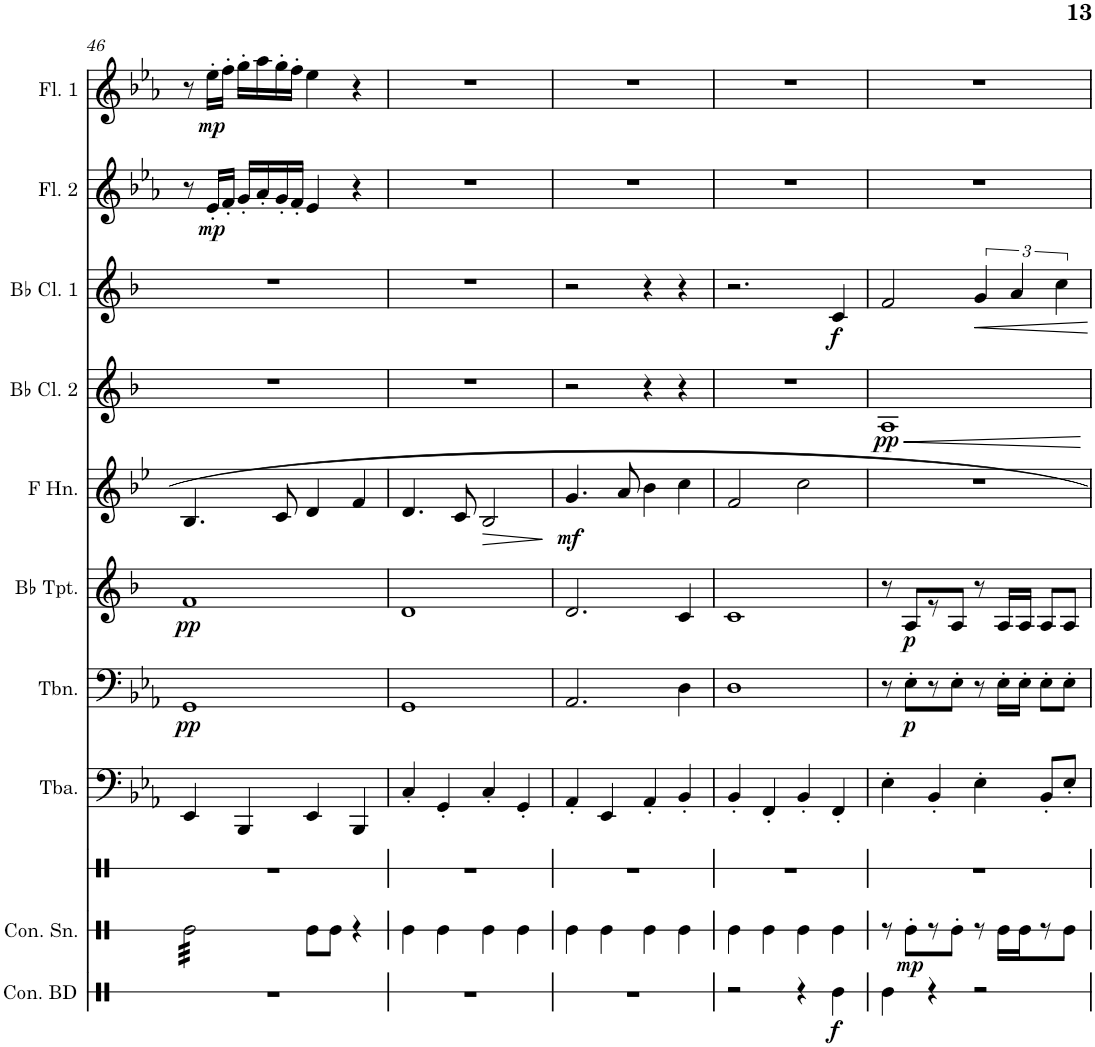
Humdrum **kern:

**kern	**dynam	**kern	**dynam	**kern	**kern	**kern	**dynam	**kern	**dynam	**kern	**dynam	**kern	**dynam	**kern	**dynam	**kern	**dynam	**kern	**dynam
*part11	*part11	*part10	*part10	*part9	*part8	*part7	*part7	*part6	*part6	*part5	*part5	*part4	*part4	*part3	*part3	*part2	*part2	*part1	*part1
*staff11	*staff11	*staff10	*staff10	*staff9	*staff8	*staff7	*staff7	*staff6	*staff6	*staff5	*staff5	*staff4	*staff4	*staff3	*staff3	*staff2	*staff2	*staff1	*staff1
*I"Concert Bass Drum	*	*I"Concert Snare Drum	*	*I"Crash Cymbal	*I"Tuba	*I"Trombone	*	*I"Bb Trumpet	*	*I"Horn in F	*	*I"Bb Clarinet 2	*	*I"Bb Clarinet 1	*	*I"Flute 2	*	*I"Flute 1	*
*I'Con. BD	*	*I'Con. Sn.	*	*I'Cym	*I'Tba.	*I'Tbn.	*	*I'Bb Tpt.	*	*	*	*I'Bb Cl. 2	*	*I'Bb Cl. 1	*	*I'Fl. 2	*	*I'Fl. 1	*
!!LO:PB:g=z
*clefX	*	*clefX	*	*clefX	*clefF4	*clefF4	*	*clefG2	*	*clefG2	*	*clefG2	*	*clefG2	*	*clefG2	*	*clefG2	*
*	*	*	*	*	*	*	*	*Trd1c2	*	*Trd4c7	*	*Trd1c2	*	*Trd1c2	*	*	*	*	*
*k[]	*	*k[]	*	*k[]	*k[b-e-a-]	*k[b-e-a-]	*	*k[b-]	*	*k[b-e-]	*	*k[b-]	*	*k[b-]	*	*k[b-e-a-]	*	*k[b-e-a-]	*
*M4/4	*	*M4/4	*	*M4/4	*M4/4	*M4/4	*	*M4/4	*	*M4/4	*	*M4/4	*	*M4/4	*	*M4/4	*	*M4/4	*
=46	=46	=46	=46	=46	=46	=46	=46	=46	=46	=46	=46	=46	=46	=46	=46	=46	=46	=46	=46
!	!	!	!	!	!	!	!LO:DY:b	!	!LO:DY:b	!	!	!	!	!	!	!	!	!	!
*	*	*tremolo	*	*	*	*	*	*	*	*	*	*	*	*	*	*	*	*	*
1r	.	32Re\LLL	.	1r	4EE-/	1GG	pp	1f	pp	4.B-/	.	1r	.	1r	.	8r	.	8r	.
.	.	32Re\	.	.	.	.	.	.	.	.	.	.	.	.	.	.	.	.	.
.	.	32Re\	.	.	.	.	.	.	.	.	.	.	.	.	.	.	.	.	.
.	.	32Re\	.	.	.	.	.	.	.	.	.	.	.	.	.	.	.	.	.
!	!	!	!	!	!	!	!	!	!	!	!	!	!	!	!	!	!LO:DY:b	!	!LO:DY:b
.	.	32Re\	.	.	.	.	.	.	.	.	.	.	.	.	.	16e-'/LL	mp	16ee-'\LL	mp
.	.	32Re\	.	.	.	.	.	.	.	.	.	.	.	.	.	.	.	.	.
.	.	32Re\	.	.	.	.	.	.	.	.	.	.	.	.	.	16f'/JJ	.	16ff'\JJ	.
.	.	32Re\	.	.	.	.	.	.	.	.	.	.	.	.	.	.	.	.	.
.	.	32Re\	.	.	4BBB-/	.	.	.	.	.	.	.	.	.	.	16g'/LL	.	16gg'\LL	.
.	.	32Re\	.	.	.	.	.	.	.	.	.	.	.	.	.	.	.	.	.
.	.	32Re\	.	.	.	.	.	.	.	.	.	.	.	.	.	16a-'/	.	16aa-\	.
.	.	32Re\	.	.	.	.	.	.	.	.	.	.	.	.	.	.	.	.	.
.	.	32Re\	.	.	.	.	.	.	.	8c/	.	.	.	.	.	16g'/	.	16gg'\	.
.	.	32Re\	.	.	.	.	.	.	.	.	.	.	.	.	.	.	.	.	.
.	.	32Re\	.	.	.	.	.	.	.	.	.	.	.	.	.	16f'/JJ	.	16ff'\JJ	.
.	.	32Re\JJJ	.	.	.	.	.	.	.	.	.	.	.	.	.	.	.	.	.
*	*	*Xtremolo	*	*	*	*	*	*	*	*	*	*	*	*	*	*	*	*	*
.	.	8Re\L	.	.	4EE-/	.	.	.	.	4d/	.	.	.	.	.	4e-/	.	4ee-\	.
.	.	8Re\J	.	.	.	.	.	.	.	.	.	.	.	.	.	.	.	.	.
.	.	4r	.	.	4BBB-/	.	.	.	.	4f/	.	.	.	.	.	4r	.	4r	.
=47	=47	=47	=47	=47	=47	=47	=47	=47	=47	=47	=47	=47	=47	=47	=47	=47	=47	=47	=47
1r	.	4Re\	.	1r	4C'/	1GG	.	1d	.	4.d/	.	1r	.	1r	.	1r	.	1r	.
.	.	4Re\	.	.	4GG'/	.	.	.	.	.	.	.	.	.	.	.	.	.	.
.	.	.	.	.	.	.	.	.	.	8c/	.	.	.	.	.	.	.	.	.
.	.	4Re\	.	.	4C'/	.	.	.	.	2B-/	.	.	.	.	.	.	.	.	.
.	.	4Re\	.	.	4GG'/	.	.	.	.	.	.	.	.	.	.	.	.	.	.
=48	=48	=48	=48	=48	=48	=48	=48	=48	=48	=48	=48	=48	=48	=48	=48	=48	=48	=48	=48
!	!	!	!	!	!	!	!	!	!	!	!LO:DY:b	!	!	!	!	!	!	!	!
1r	.	4Re\	.	1r	4AA-'/	2.AA-/	.	2.d/	.	4.g/	mf	2r	.	2r	.	1r	.	1r	.
.	.	4Re\	.	.	4EE-/	.	.	.	.	.	.	.	.	.	.	.	.	.	.
.	.	.	.	.	.	.	.	.	.	8a/	.	.	.	.	.	.	.	.	.
.	.	4Re\	.	.	4AA-'/	.	.	.	.	4b-\	.	4r	.	4r	.	.	.	.	.
.	.	4Re\	.	.	4BB-'/	4D\	.	4c/	.	4cc\	.	4r	.	4r	.	.	.	.	.
=49	=49	=49	=49	=49	=49	=49	=49	=49	=49	=49	=49	=49	=49	=49	=49	=49	=49	=49	=49
2r	.	4Re\	.	1r	4BB-'/	1D	.	1c	.	2f/	.	1r	.	2.r	.	1r	.	1r	.
.	.	4Re\	.	.	4FF'/	.	.	.	.	.	.	.	.	.	.	.	.	.	.
4r	.	4Re\	.	.	4BB-'/	.	.	.	.	2cc\	.	.	.	.	.	.	.	.	.
!	!LO:DY:b	!	!	!	!	!	!	!	!	!	!	!	!	!	!LO:DY:b	!	!	!	!
4Re\	f	4Re\	.	.	4FF'/	.	.	.	.	.	.	.	.	4c/	f	.	.	.	.
=50	=50	=50	=50	=50	=50	=50	=50	=50	=50	=50	=50	=50	=50	=50	=50	=50	=50	=50	=50
!	!	!	!	!	!	!	!	!	!	!	!	!	!LO:DY:b	!	!	!	!	!	!
4Re\	.	8r	.	1r	4E-'\	8r	.	8r	.	1r	.	1A	pp	2f/	.	1r	.	1r	.
!	!	!	!LO:DY:b	!	!	!	!LO:DY:b	!	!LO:DY:b	!	!	!	!	!	!	!	!	!	!
.	.	8Re'\L	mp	.	.	8E-'\L	p	8A/L	p	.	.	.	.	.	.	.	.	.	.
4r	.	8r	.	.	4BB-'/	8r	.	8r	.	.	.	.	.	.	.	.	.	.	.
.	.	8Re'\J	.	.	.	8E-'\J	.	8A/J	.	.	.	.	.	.	.	.	.	.	.
2r	.	8r	.	.	4E-'\	8r	.	8r	.	.	.	.	.	6g/	.	.	.	.	.
.	.	16Re\LL	.	.	.	16E-'\LL	.	16A/LL	.	.	.	.	.	.	.	.	.	.	.
.	.	.	.	.	.	.	.	.	.	.	.	.	.	6a/	.	.	.	.	.
.	.	16Re\J	.	.	.	16E-'\JJ	.	16A/JJ	.	.	.	.	.	.	.	.	.	.	.
.	.	8r	.	.	8BB-'/L	8E-'\L	.	8A/L	.	.	.	.	.	.	.	.	.	.	.
.	.	.	.	.	.	.	.	.	.	.	.	.	.	6cc\	.	.	.	.	.
.	.	8Re\J	.	.	8E-'/J	8E-'\J	.	8A/J	.	.	.	.	.	.	.	.	.	.	.
=	=	=	=	=	=	=	=	=	=	=	=	=	=	=	=	=	=	=	=
*-	*-	*-	*-	*-	*-	*-	*-	*-	*-	*-	*-	*-	*-	*-	*-	*-	*-	*-	*-
